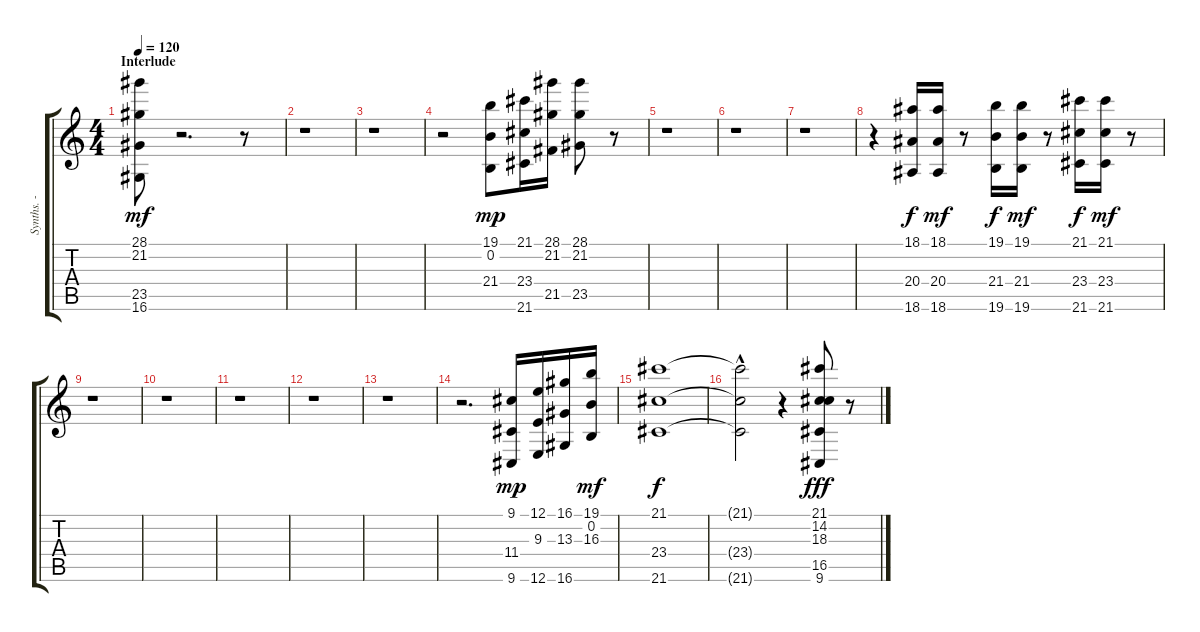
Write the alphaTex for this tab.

\track ("Synths. - Strings" "Synths. - ") {instrument tremolostrings}
\staff {score tabs}
\tuning (E4 B3 G3 D3 A2 E2) {hide}
\ts (4 4)
\section ("" "Interlude")
\tempo 120
\clef g2
\ks c
(28.1 21.2 23.5 16.6).8{dy mf} r.2{d} r.8 |
r.1 |
r.1 |
r.2 (19.1 0.2 21.4).8{dy mp} (21.1 23.4 21.6).16 (28.1 21.2 21.5).16 (28.1 21.2 23.5).8 r.8 |
r.1 |
r.1 |
r.1 |
r.4 (18.1 20.4 18.6).16{dy f} (18.1 20.4 18.6).16{dy mf} r.8 (19.1 21.4 19.6).16{dy f} (19.1 21.4 19.6).16{dy mf} r.8 (21.1 23.4 21.6).16{dy f} (21.1 23.4 21.6).16{dy mf} r.8 |
r.1 |
r.1 |
r.1 |
r.1 |
r.1 |
r.2{d} (9.1 11.4 9.6).16{dy mp} (12.1 9.3 12.6).16 (16.1 13.3 16.6).16 (19.1 0.2 16.3).16{dy mf} |
(21.1 23.4 21.6).1{dy f} |
(21.1{t} 23.4{t} 21.6{hac t}).2 r.4 (21.1 14.2 18.3 16.5 9.6).8{dy fff} r.8
